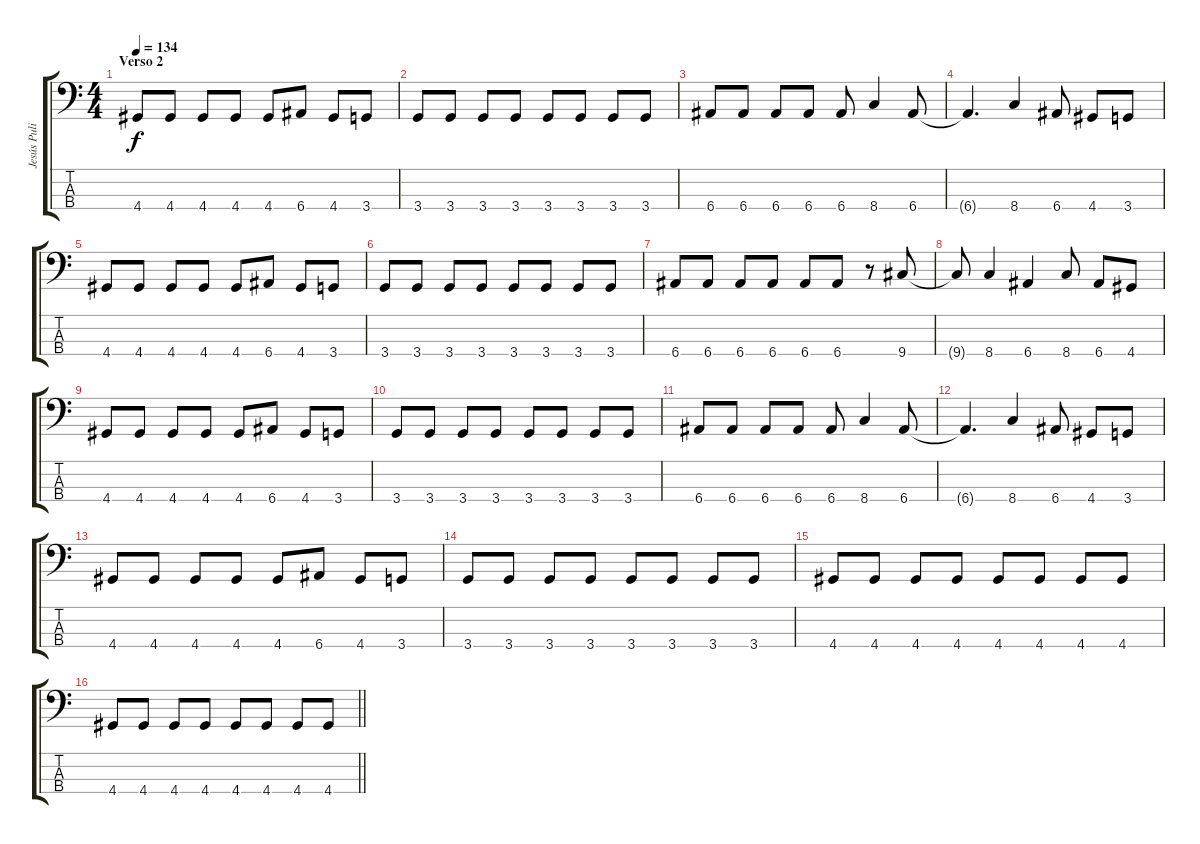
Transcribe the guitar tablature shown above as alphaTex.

\track ("Jesús Pulido" "Jesús Puli") {instrument electricbassfinger}
\staff {score tabs}
\tuning (G2 D2 A1 E1) {hide}
\ts (4 4)
\section ("" "Verso 2")
\tempo 134
\clef f4
\ks c
4.4.8{dy f} 4.4.8 4.4.8 4.4.8 4.4.8 6.4.8 4.4.8 3.4.8 |
3.4.8 3.4.8 3.4.8 3.4.8 3.4.8 3.4.8 3.4.8 3.4.8 |
6.4.8 6.4.8 6.4.8 6.4.8 6.4.8 8.4.4 6.4.8 |
6.4{t}.4{d} 8.4.4 6.4.8 4.4.8 3.4.8 |
4.4.8 4.4.8 4.4.8 4.4.8 4.4.8 6.4.8 4.4.8 3.4.8 |
3.4.8 3.4.8 3.4.8 3.4.8 3.4.8 3.4.8 3.4.8 3.4.8 |
6.4.8 6.4.8 6.4.8 6.4.8 6.4.8 6.4.8 r.8 9.4.8 |
9.4{t}.8 8.4.4 6.4.4 8.4.8 6.4.8 4.4.8 |
4.4.8 4.4.8 4.4.8 4.4.8 4.4.8 6.4.8 4.4.8 3.4.8 |
3.4.8 3.4.8 3.4.8 3.4.8 3.4.8 3.4.8 3.4.8 3.4.8 |
6.4.8 6.4.8 6.4.8 6.4.8 6.4.8 8.4.4 6.4.8 |
6.4{t}.4{d} 8.4.4 6.4.8 4.4.8 3.4.8 |
4.4.8 4.4.8 4.4.8 4.4.8 4.4.8 6.4.8 4.4.8 3.4.8 |
3.4.8 3.4.8 3.4.8 3.4.8 3.4.8 3.4.8 3.4.8 3.4.8 |
4.4.8 4.4.8 4.4.8 4.4.8 4.4.8 4.4.8 4.4.8 4.4.8 |
\barLineRight lightlight
4.4.8 4.4.8 4.4.8 4.4.8 4.4.8 4.4.8 4.4.8 4.4.8
